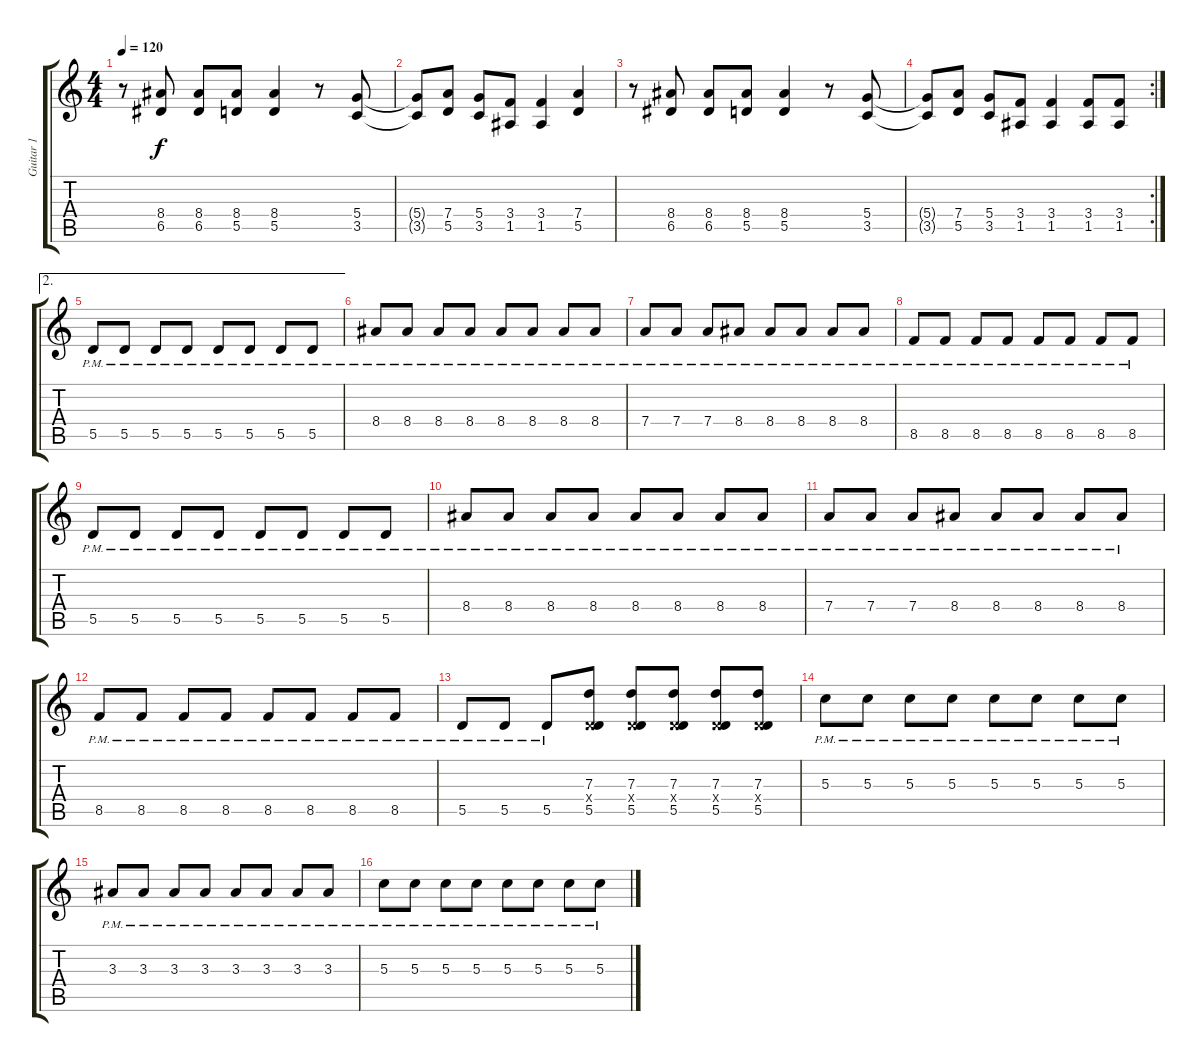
\track ("Guitar 1" "Guitar 1") {instrument distortionguitar}
\staff {score tabs}
\tuning (E4 B3 G3 D3 A2 E2) {hide}
\ts (4 4)
\tempo 120
\clef g2
\ks c
r.8{dy f} (8.4 6.5).8 (8.4 6.5).8 (8.4 5.5).8 (8.4 5.5).4 r.8 (5.4 3.5).8 |
(5.4{t} 3.5{t}).8 (7.4 5.5).8 (5.4 3.5).8 (3.4 1.5).8 (3.4 1.5).4 (7.4 5.5).4 |
r.8 (8.4 6.5).8 (8.4 6.5).8 (8.4 5.5).8 (8.4 5.5).4 r.8 (5.4 3.5).8 |
\rc 2
(5.4{t} 3.5{t}).8 (7.4 5.5).8 (5.4 3.5).8 (3.4 1.5).8 (3.4 1.5).4 (3.4 1.5).8 (3.4 1.5).8 |
\ae 2
5.5{pm}.8 5.5{pm}.8 5.5{pm}.8 5.5{pm}.8 5.5{pm}.8 5.5{pm}.8 5.5{pm}.8 5.5{pm}.8 |
8.4{pm}.8 8.4{pm}.8 8.4{pm}.8 8.4{pm}.8 8.4{pm}.8 8.4{pm}.8 8.4{pm}.8 8.4{pm}.8 |
7.4{pm}.8 7.4{pm}.8 7.4{pm}.8 8.4{pm}.8 8.4{pm}.8 8.4{pm}.8 8.4{pm}.8 8.4{pm}.8 |
8.5{pm}.8 8.5{pm}.8 8.5{pm}.8 8.5{pm}.8 8.5{pm}.8 8.5{pm}.8 8.5{pm}.8 8.5{pm}.8 |
5.5{pm}.8 5.5{pm}.8 5.5{pm}.8 5.5{pm}.8 5.5{pm}.8 5.5{pm}.8 5.5{pm}.8 5.5{pm}.8 |
8.4{pm}.8 8.4{pm}.8 8.4{pm}.8 8.4{pm}.8 8.4{pm}.8 8.4{pm}.8 8.4{pm}.8 8.4{pm}.8 |
7.4{pm}.8 7.4{pm}.8 7.4{pm}.8 8.4{pm}.8 8.4{pm}.8 8.4{pm}.8 8.4{pm}.8 8.4{pm}.8 |
8.5{pm}.8 8.5{pm}.8 8.5{pm}.8 8.5{pm}.8 8.5{pm}.8 8.5{pm}.8 8.5{pm}.8 8.5{pm}.8 |
5.5{pm}.8 5.5{pm}.8 5.5{pm}.8 (7.3 0.4{x} 5.5).8 (7.3 0.4{x} 5.5).8 (7.3 0.4{x} 5.5).8 (7.3 0.4{x} 5.5).8 (7.3 0.4{x} 5.5).8 |
5.3{pm}.8 5.3{pm}.8 5.3{pm}.8 5.3{pm}.8 5.3{pm}.8 5.3{pm}.8 5.3{pm}.8 5.3{pm}.8 |
3.3{pm}.8 3.3{pm}.8 3.3{pm}.8 3.3{pm}.8 3.3{pm}.8 3.3{pm}.8 3.3{pm}.8 3.3{pm}.8 |
5.3{pm}.8 5.3{pm}.8 5.3{pm}.8 5.3{pm}.8 5.3{pm}.8 5.3{pm}.8 5.3{pm}.8 5.3{pm}.8
